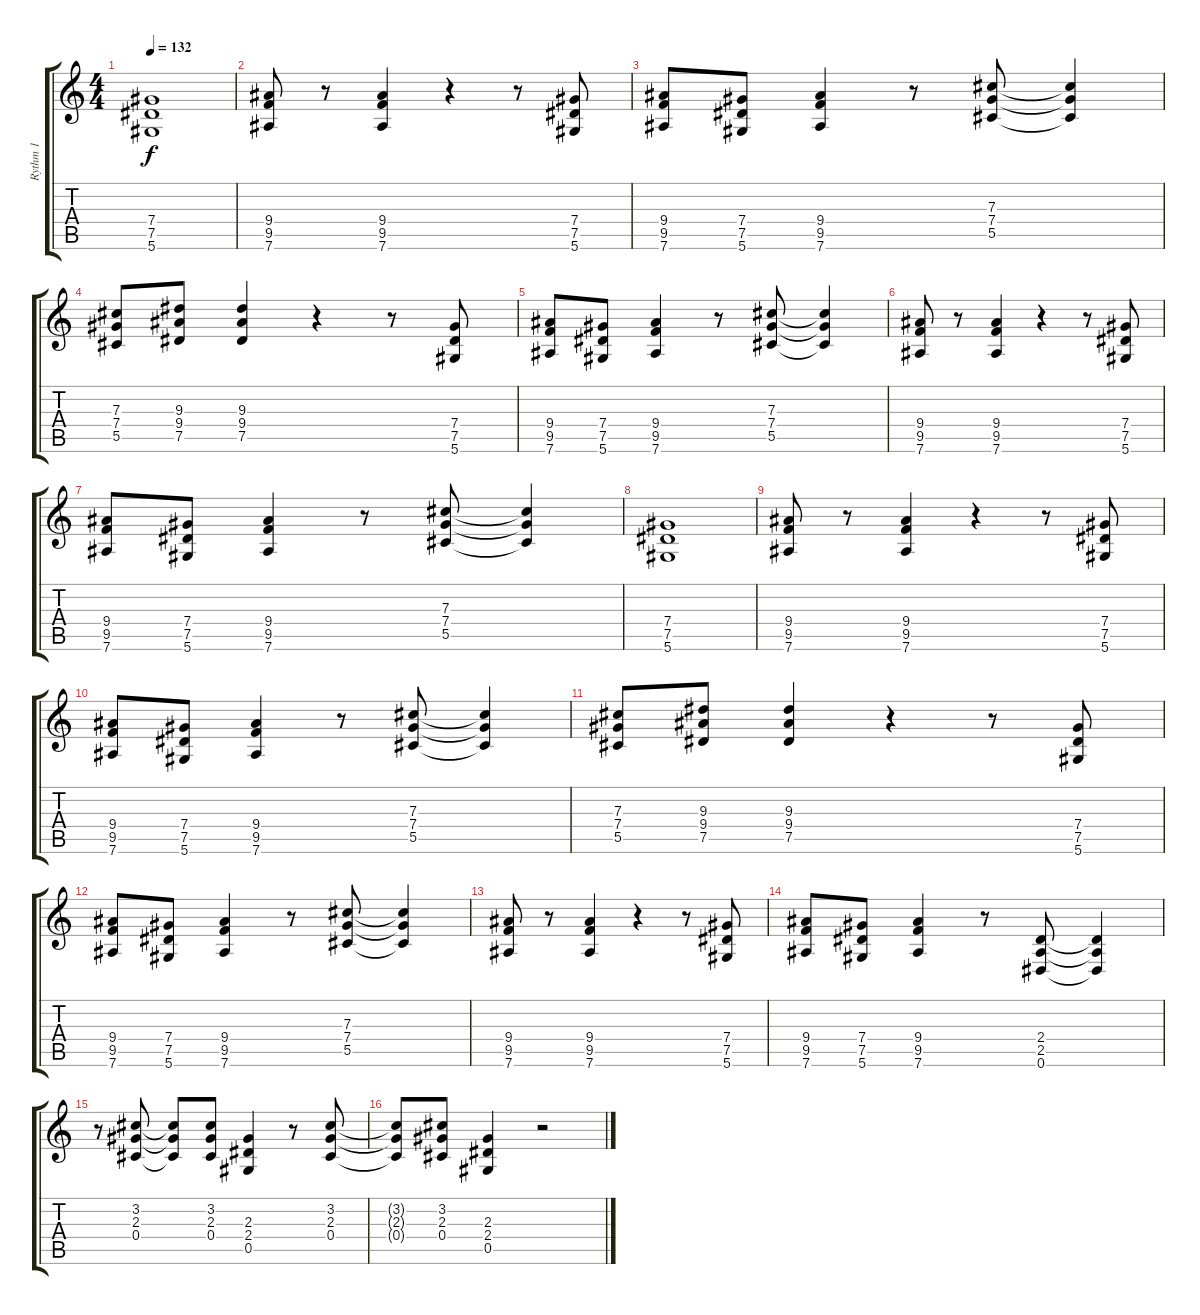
\track ("Rythm 1" "Rythm 1") {instrument overdrivenguitar}
\staff {score tabs}
\tuning (Eb4 Bb3 Gb3 Db3 Ab2 Eb2) {hide}
\ts (4 4)
\tempo 132
\clef g2
\ks c
(7.4 7.5 5.6).1{dy f} |
(9.4 9.5 7.6).8 r.8 (9.4 9.5 7.6).4 r.4 r.8 (7.4 7.5 5.6).8 |
(9.4 9.5 7.6).8 (7.4 7.5 5.6).8 (9.4 9.5 7.6).4 r.8 (7.3 7.4 5.5).8 (7.3{t} 7.4{t} 5.5{t}).4 |
(7.3 7.4 5.5).8 (9.3 9.4 7.5).8 (9.3 9.4 7.5).4 r.4 r.8 (7.4 7.5 5.6).8 |
(9.4 9.5 7.6).8 (7.4 7.5 5.6).8 (9.4 9.5 7.6).4 r.8 (7.3 7.4 5.5).8 (7.3{t} 7.4{t} 5.5{t}).4 |
(9.4 9.5 7.6).8 r.8 (9.4 9.5 7.6).4 r.4 r.8 (7.4 7.5 5.6).8 |
(9.4 9.5 7.6).8 (7.4 7.5 5.6).8 (9.4 9.5 7.6).4 r.8 (7.3 7.4 5.5).8 (7.3{t} 7.4{t} 5.5{t}).4 |
(7.4 7.5 5.6).1 |
(9.4 9.5 7.6).8 r.8 (9.4 9.5 7.6).4 r.4 r.8 (7.4 7.5 5.6).8 |
(9.4 9.5 7.6).8 (7.4 7.5 5.6).8 (9.4 9.5 7.6).4 r.8 (7.3 7.4 5.5).8 (7.3{t} 7.4{t} 5.5{t}).4 |
(7.3 7.4 5.5).8 (9.3 9.4 7.5).8 (9.3 9.4 7.5).4 r.4 r.8 (7.4 7.5 5.6).8 |
(9.4 9.5 7.6).8 (7.4 7.5 5.6).8 (9.4 9.5 7.6).4 r.8 (7.3 7.4 5.5).8 (7.3{t} 7.4{t} 5.5{t}).4 |
(9.4 9.5 7.6).8 r.8 (9.4 9.5 7.6).4 r.4 r.8 (7.4 7.5 5.6).8 |
(9.4 9.5 7.6).8 (7.4 7.5 5.6).8 (9.4 9.5 7.6).4 r.8 (2.4 2.5 0.6).8 (2.4{t} 2.5{t} 0.6{t}).4 |
r.8 (3.2 2.3 0.4).8 (3.2{t} 2.3{t} 0.4{t}).8 (3.2 2.3 0.4).8 (2.3 2.4 0.5).4 r.8 (3.2 2.3 0.4).8 |
(3.2{t} 2.3{t} 0.4{t}).8 (3.2 2.3 0.4).8 (2.3 2.4 0.5).4 r.2
